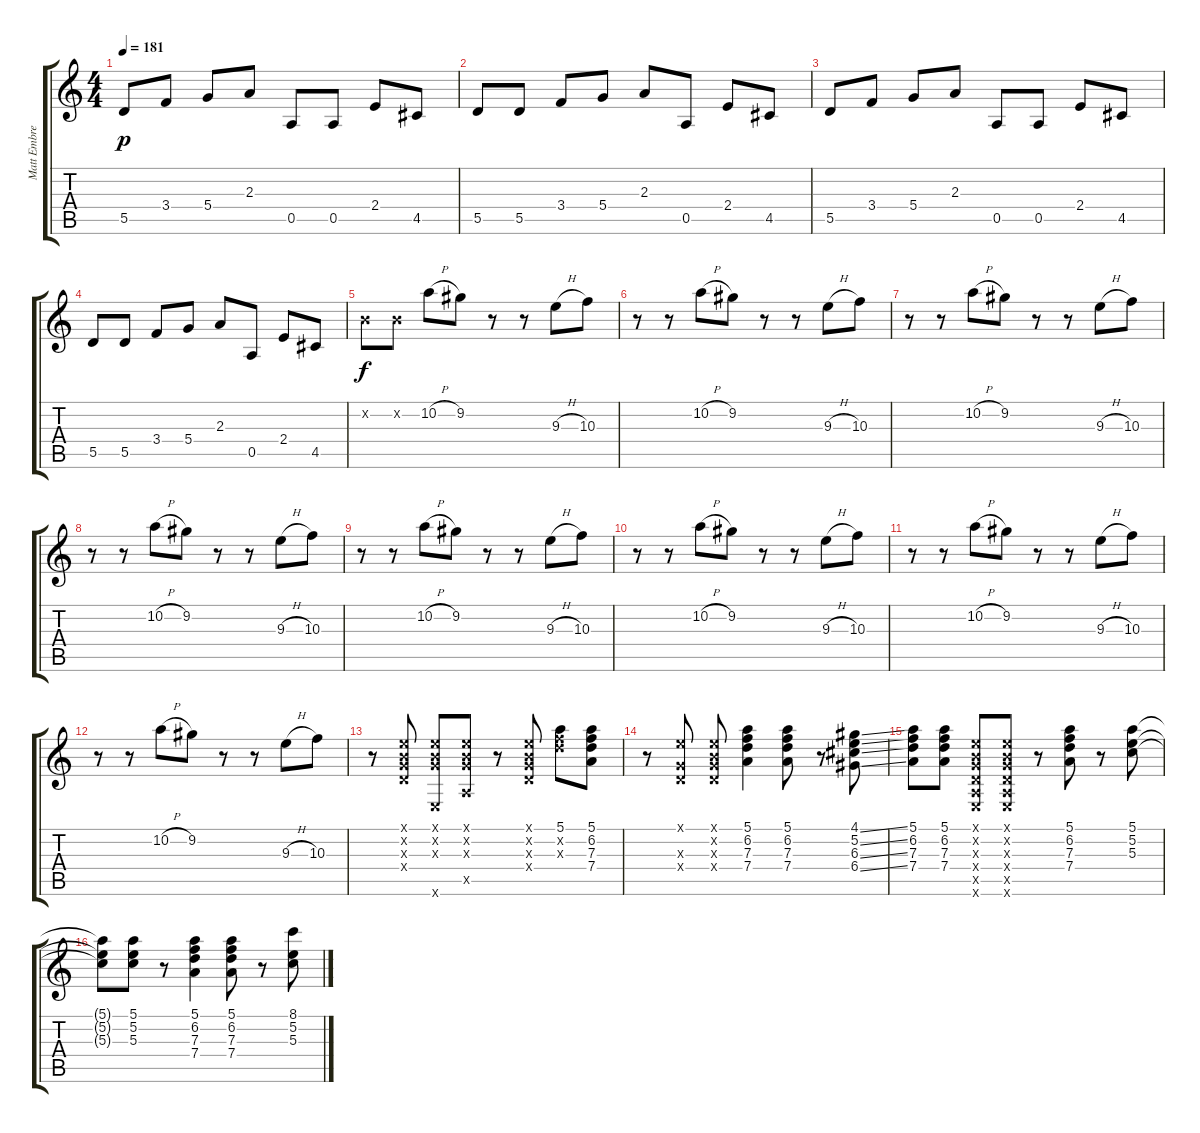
\track ("Matt Embree Guitar" "Matt Embre") {instrument overdrivenguitar}
\staff {score tabs}
\tuning (E4 B3 G3 D3 A2 E2) {hide}
\ts (4 4)
\tempo 181
\clef g2
\ks c
5.5.8{dy p} 3.4.8 5.4.8 2.3.8 0.5.8 0.5.8 2.4.8 4.5.8 |
5.5.8 5.5.8 3.4.8 5.4.8 2.3.8 0.5.8 2.4.8 4.5.8 |
5.5.8 3.4.8 5.4.8 2.3.8 0.5.8 0.5.8 2.4.8 4.5.8 |
5.5.8 5.5.8 3.4.8 5.4.8 2.3.8 0.5.8 2.4.8 4.5.8 |
0.2{x}.8{dy f} 0.2{x}.8 10.2{h}.8 9.2.8 r.8 r.8 9.3{h}.8 10.3.8 |
r.8 r.8 10.2{h}.8 9.2.8 r.8 r.8 9.3{h}.8 10.3.8 |
r.8 r.8 10.2{h}.8 9.2.8 r.8 r.8 9.3{h}.8 10.3.8 |
r.8 r.8 10.2{h}.8 9.2.8 r.8 r.8 9.3{h}.8 10.3.8 |
r.8 r.8 10.2{h}.8 9.2.8 r.8 r.8 9.3{h}.8 10.3.8 |
r.8 r.8 10.2{h}.8 9.2.8 r.8 r.8 9.3{h}.8 10.3.8 |
r.8 r.8 10.2{h}.8 9.2.8 r.8 r.8 9.3{h}.8 10.3.8 |
r.8 r.8 10.2{h}.8 9.2.8 r.8 r.8 9.3{h}.8 10.3.8 |
r.8{balance 9} (0.1{x} 0.2{x} 0.3{x} 0.4{x}).8 (0.1{x} 0.2{x} 0.3{x} 0.6{x}).8 (0.1{x} 0.2{x} 0.3{x} 0.5{x}).8 r.8 (0.1{x} 0.2{x} 0.3{x} 0.4{x}).8 (5.1 6.2{x} 7.3{x}).8 (5.1 6.2 7.3 7.4).8 |
r.8 (0.1{x} 0.3{x} 0.4{x}).8 (0.1{x} 0.2{x} 0.3{x} 0.4{x}).8 (5.1 6.2 7.3 7.4).4 (5.1 6.2 7.3 7.4).8 r.8 (4.1{ss} 5.2{ss} 6.3{ss} 6.4{ss}).8 |
(5.1 6.2 7.3 7.4).8 (5.1 6.2 7.3 7.4).8 (0.1{x} 0.2{x} 0.3{x} 0.4{x} 0.5{x} 0.6{x}).8 (0.1{x} 0.2{x} 0.3{x} 0.4{x} 0.5{x} 0.6{x}).8 r.8 (5.1 6.2 7.3 7.4).8 r.8 (5.1 5.2 5.3).8 |
(5.1{t} 5.2{t} 5.3{t}).8 (5.1 5.2 5.3).8 r.8 (5.1 6.2 7.3 7.4).4 (5.1 6.2 7.3 7.4).8 r.8 (8.1 5.2 5.3).8
